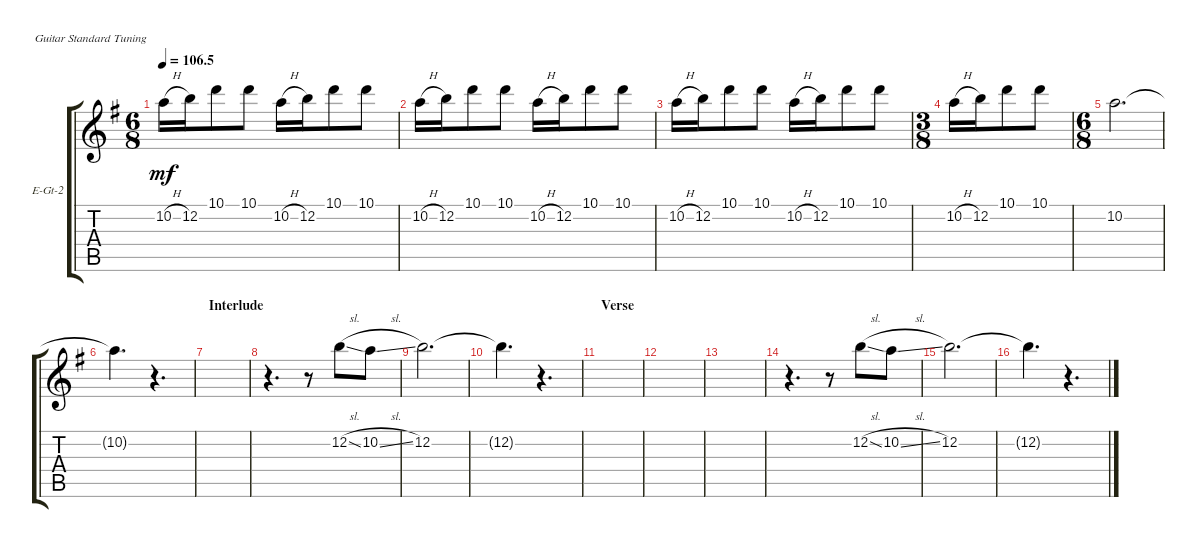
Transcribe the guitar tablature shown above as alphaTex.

\defaultSystemsLayout 4
\bracketExtendMode groupsimilarinstruments
\firstSystemTrackNameOrientation horizontal
\otherSystemsTrackNameOrientation horizontal
\track ("Electric Guitar-2" "E-Gt-2") {instrument electricguitarclean}
\staff {score tabs}
\tuning (E4 B3 G3 D3 A2 E2)
\ts (6 8)
\tempo
106.5
\accidentals auto
\clef g2
\ottava regular
\simile none
\ks g
10.2{h}.16{dy mf} 12.2.16 10.1.8 10.1.8 10.2{h}.16 12.2.16 10.1.8 10.1.8 |
10.2{h}.16 12.2.16 10.1.8 10.1.8 10.2{h}.16 12.2.16 10.1.8 10.1.8 |
10.2{h}.16 12.2.16 10.1.8 10.1.8 10.2{h}.16 12.2.16 10.1.8 10.1.8 |
\ts (3 8)
10.2{h}.16 12.2.16 10.1.8 10.1.8 |
\ts (6 8)
10.2.2{d} |
10.2{t}.4{d} r.4{d} |
\section ("" "Interlude")
|
r.4{d} r.8 12.2{sl}.8 10.2{sl}.8 |
12.2.2{d} |
12.2{t}.4{d} r.4{d} |
\section ("" "Verse")
|
|
|
r.4{d} r.8 12.2{sl}.8 10.2{sl}.8 |
12.2.2{d} |
12.2{t}.4{d} r.4{d}
